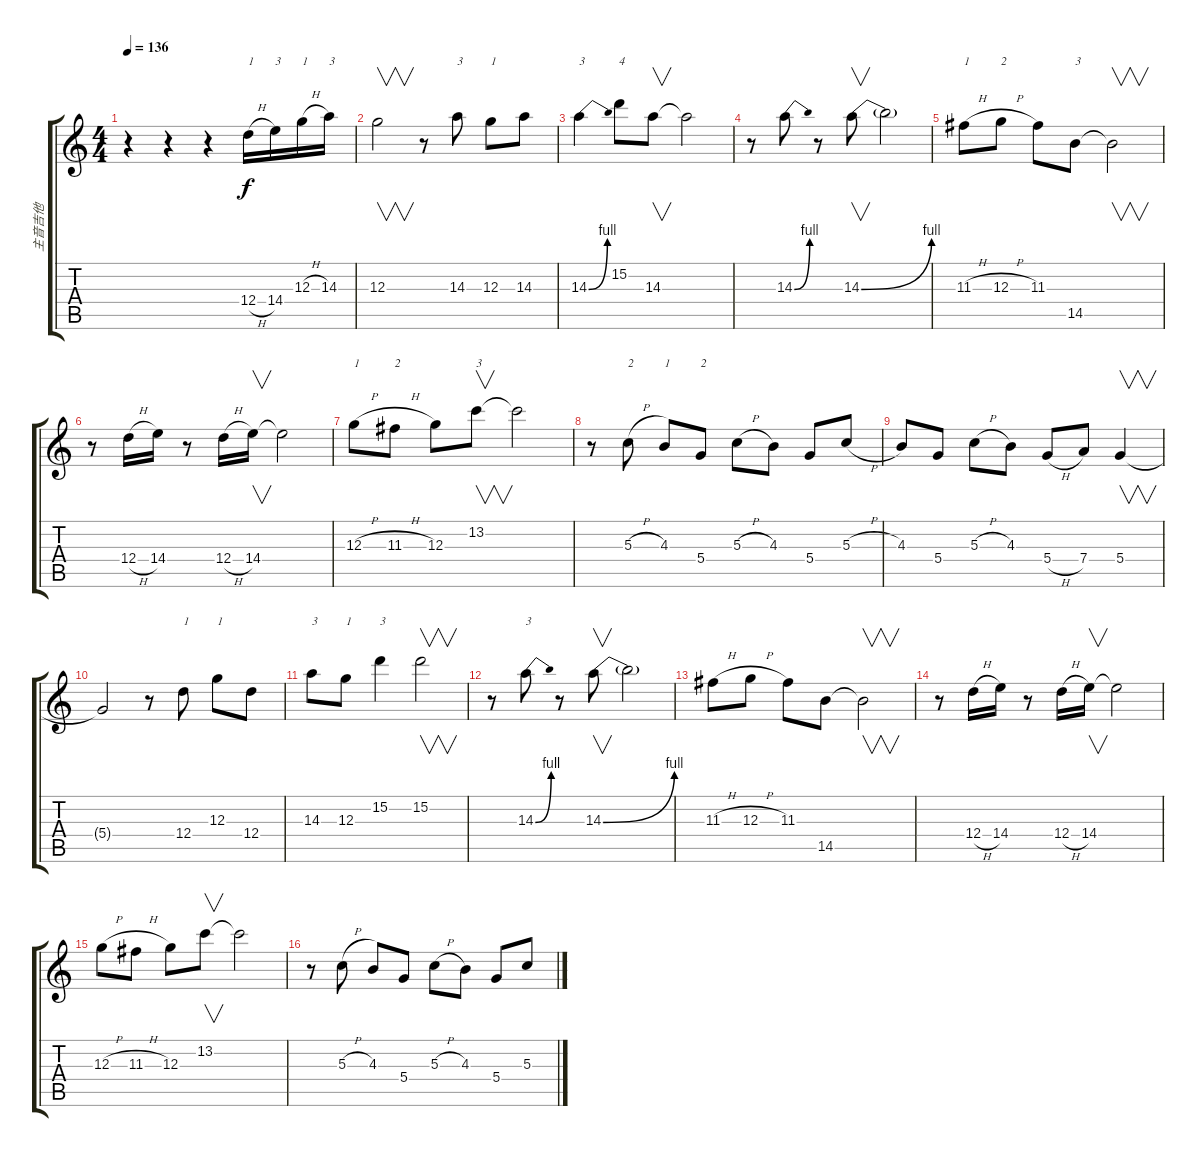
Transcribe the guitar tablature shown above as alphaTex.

\track ("主音吉他" "主音吉他") {instrument overdrivenguitar}
\staff {score tabs}
\tuning (E4 B3 G3 D3 A2 E2) {hide}
\ts (4 4)
\tempo 136
\clef g2
\ks c
r.4{dy f instrument overdrivenguitar} r.4 r.4 12.4{h}.16{txt "1"} 14.4.16{txt "3"} 12.3{h}.16{txt "1"} 14.3.16{txt "3"} |
12.3.2{v} r.8 14.3.8{txt "3"} 12.3.8{txt "1"} 14.3.8 |
14.3{be (bend 0 0 60 4)}.4{txt "3"} 15.2.8{txt "4"} 14.3.8{v} 14.3{t}.2 |
r.8 14.3{be (bend 0 0 60 4)}.8 r.8 14.3{be (bend 0 0 60 4)}.8{v} 14.3{t}.2 |
11.3{h}.8{txt "1"} 12.3{h}.8{txt "2"} 11.3.8 14.5.8{txt "3"} 14.5{t}.2{v} |
r.8 12.4{h}.16 14.4.16 r.8 12.4{h}.16 14.4.16{v} 14.4{t}.2 |
12.3{h}.8{txt "1"} 11.3{h}.8{txt "2"} 12.3.8 13.2.8{v txt "3"} 13.2{t}.2 |
r.8 5.3{h}.8{txt "2"} 4.3.8{txt "1"} 5.4.8{txt "2"} 5.3{h}.8 4.3.8 5.4.8 5.3{h}.8 |
4.3.8 5.4.8 5.3{h}.8 4.3.8 5.4{h}.8 7.4.8 5.4.4{v} |
5.4{t}.2 r.8 12.4.8{txt "1"} 12.3.8{txt "1"} 12.4.8 |
14.3.8{txt "3"} 12.3.8{txt "1"} 15.2.4{txt "3"} 15.2.2{v} |
r.8 14.3{be (bend 0 0 60 4)}.8{txt "3"} r.8 14.3{be (bend 0 0 60 4)}.8{v} 14.3{t}.2 |
11.3{h}.8 12.3{h}.8 11.3.8 14.5.8 14.5{t}.2{v} |
r.8 12.4{h}.16 14.4.16 r.8 12.4{h}.16 14.4.16{v} 14.4{t}.2 |
12.3{h}.8 11.3{h}.8 12.3.8 13.2.8{v} 13.2{t}.2 |
r.8 5.3{h}.8 4.3.8 5.4.8 5.3{h}.8 4.3.8 5.4.8 5.3{h}.8
